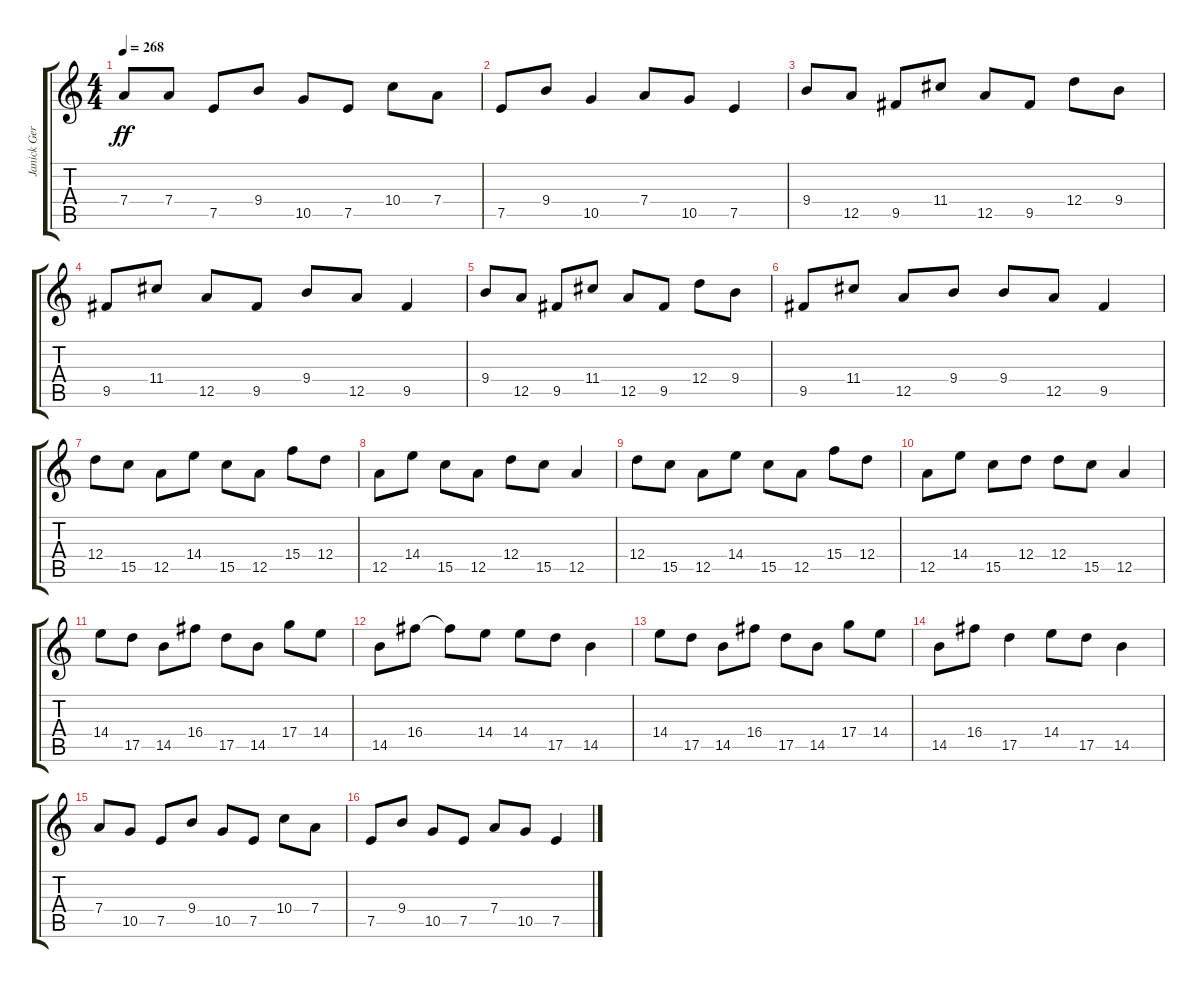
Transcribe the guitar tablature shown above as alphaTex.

\track ("Janick Gers" "Janick Ger") {instrument electricguitarclean}
\staff {score tabs}
\tuning (E4 B3 G3 D3 A2 E2) {hide}
\ts (4 4)
\tempo 268
\clef g2
\ks c
7.4.8{dy ff} 7.4.8 7.5.8 9.4.8 10.5.8 7.5.8 10.4.8 7.4.8 |
7.5.8 9.4.8 10.5.4 7.4.8 10.5.8 7.5.4 |
9.4.8 12.5.8 9.5.8 11.4.8 12.5.8 9.5.8 12.4.8 9.4.8 |
9.5.8{volume 16} 11.4.8 12.5.8 9.5.8 9.4.8 12.5.8 9.5.4 |
9.4.8 12.5.8 9.5.8 11.4.8 12.5.8 9.5.8 12.4.8 9.4.8 |
9.5.8 11.4.8 12.5.8 9.4.8 9.4.8 12.5.8 9.5.4 |
12.4.8{volume 16} 15.5.8 12.5.8 14.4.8 15.5.8 12.5.8 15.4.8 12.4.8 |
12.5.8 14.4.8 15.5.8 12.5.8 12.4.8 15.5.8 12.5.4 |
12.4.8 15.5.8 12.5.8 14.4.8 15.5.8 12.5.8 15.4.8 12.4.8 |
12.5.8{volume 16} 14.4.8 15.5.8 12.4.8 12.4.8 15.5.8 12.5.4 |
14.4.8 17.5.8 14.5.8 16.4.8 17.5.8 14.5.8 17.4.8 14.4.8 |
14.5.8 16.4.8 16.4{t}.8 14.4.8 14.4.8 17.5.8 14.5.4 |
14.4.8{volume 16} 17.5.8 14.5.8 16.4.8 17.5.8 14.5.8 17.4.8 14.4.8 |
14.5.8 16.4.8 17.5.4 14.4.8 17.5.8 14.5.4 |
7.4.8 10.5.8 7.5.8 9.4.8 10.5.8 7.5.8 10.4.8 7.4.8 |
7.5.8{volume 16} 9.4.8 10.5.8 7.5.8 7.4.8 10.5.8 7.5.4
